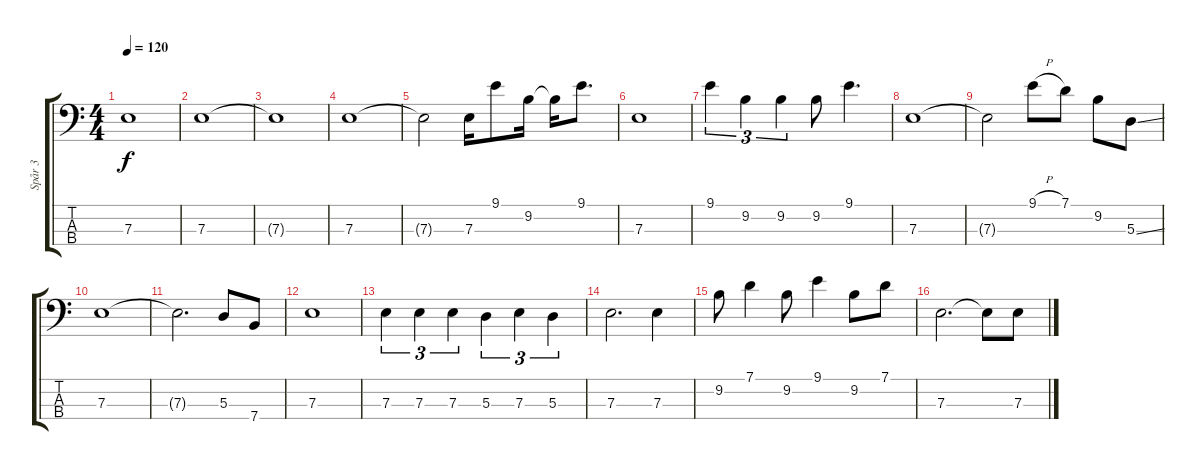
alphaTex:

\track ("Spår 3" "Spår 3") {instrument electricbassfinger}
\staff {score tabs}
\tuning (G2 D2 A1 E1) {hide}
\ts (4 4)
\tempo 120
\clef f4
\ks c
7.3{t}.1{dy f} |
7.3.1 |
7.3{t}.1 |
7.3.1 |
7.3{t}.2 7.3.16 9.1.8 9.2.16 9.2{t}.16 9.1.8{d} |
7.3.1 |
9.1.4{tu (3 2)} 9.2.4{tu (3 2)} 9.2.4{tu (3 2)} 9.2.8 9.1.4{d} |
7.3.1 |
7.3{t}.2 9.1{h}.8 7.1.8 9.2.8 5.3{ss}.8 |
7.3.1 |
7.3{t}.2{d} 5.3.8 7.4.8 |
7.3.1 |
7.3.4{tu (3 2)} 7.3.4{tu (3 2)} 7.3.4{tu (3 2)} 5.3.4{tu (3 2)} 7.3.4{tu (3 2)} 5.3.4{tu (3 2)} |
7.3.2{d} 7.3.4 |
9.2.8 7.1.4 9.2.8 9.1.4 9.2.8 7.1.8 |
7.3.2{d} 7.3{t}.8 7.3.8
